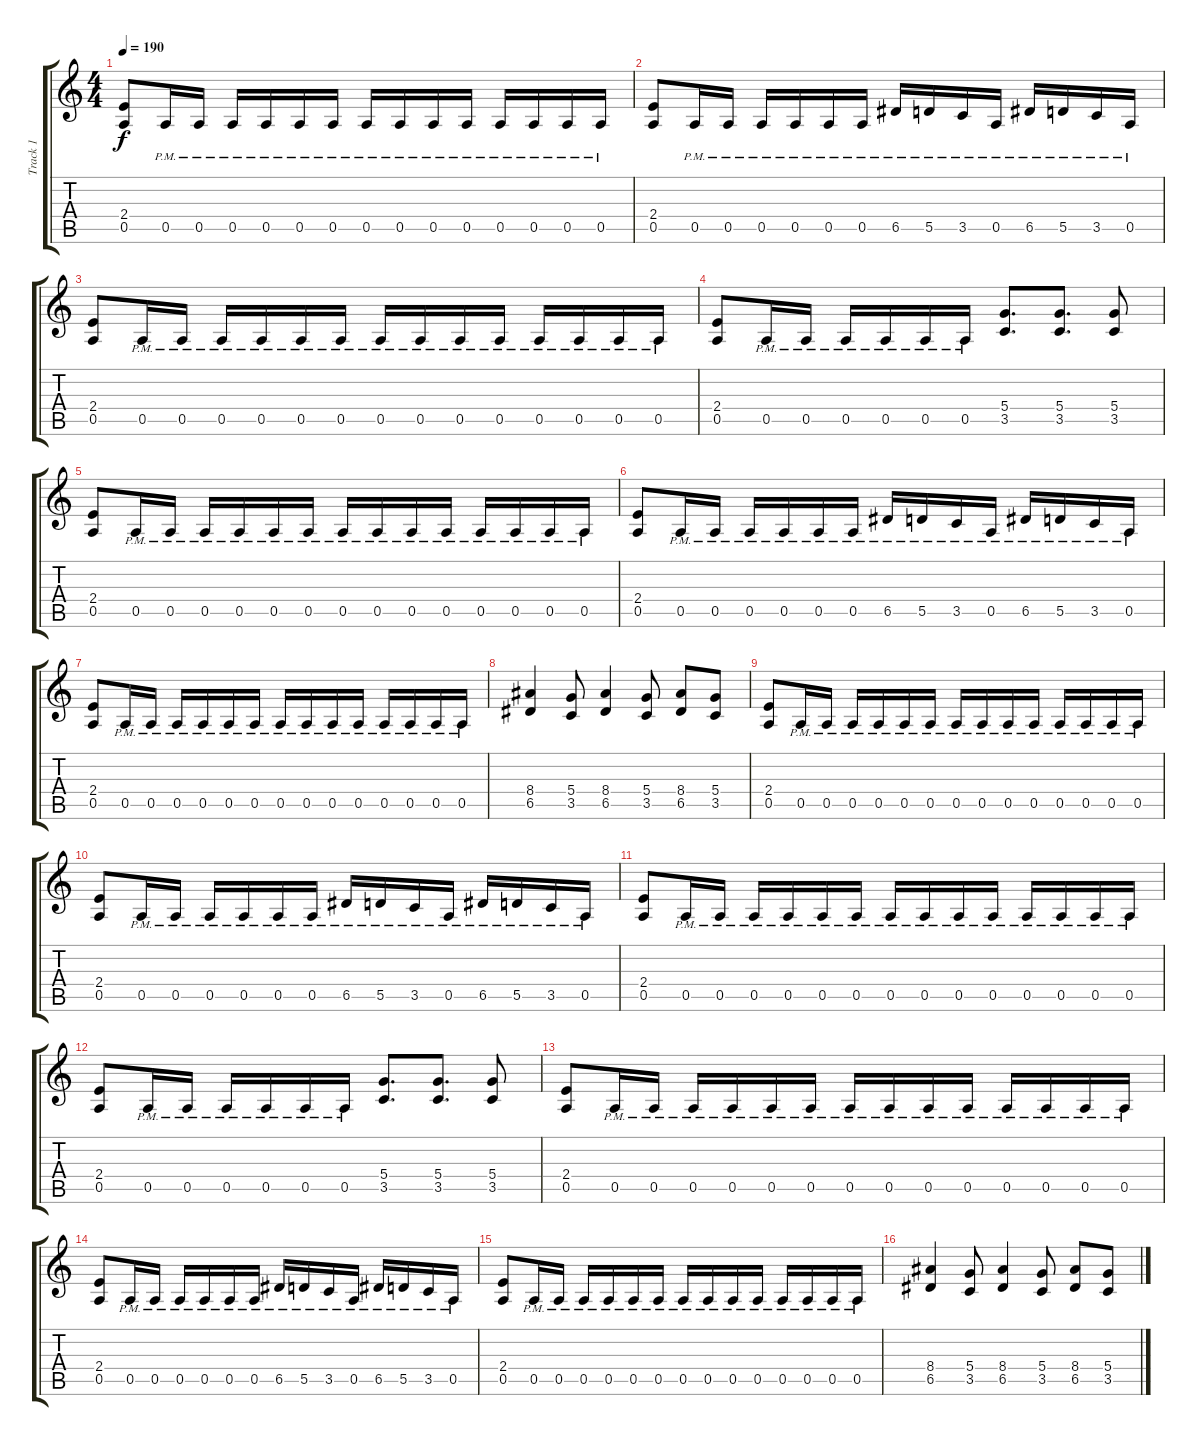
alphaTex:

\track ("Track 1" "Track 1") {instrument distortionguitar}
\staff {score tabs}
\tuning (E4 B3 G3 D3 A2 E2) {hide}
\ts (4 4)
\tempo 190
\clef g2
\ks c
(2.4 0.5).8{dy f} 0.5{pm}.16 0.5{pm}.16 0.5{pm}.16 0.5{pm}.16 0.5{pm}.16 0.5{pm}.16 0.5{pm}.16 0.5{pm}.16 0.5{pm}.16 0.5{pm}.16 0.5{pm}.16 0.5{pm}.16 0.5{pm}.16 0.5{pm}.16 |
(2.4 0.5).8 0.5{pm}.16 0.5{pm}.16 0.5{pm}.16 0.5{pm}.16 0.5{pm}.16 0.5{pm}.16 6.5{pm}.16 5.5{pm}.16 3.5{pm}.16 0.5{pm}.16 6.5{pm}.16 5.5{pm}.16 3.5{pm}.16 0.5{pm}.16 |
(2.4 0.5).8 0.5{pm}.16 0.5{pm}.16 0.5{pm}.16 0.5{pm}.16 0.5{pm}.16 0.5{pm}.16 0.5{pm}.16 0.5{pm}.16 0.5{pm}.16 0.5{pm}.16 0.5{pm}.16 0.5{pm}.16 0.5{pm}.16 0.5{pm}.16 |
(2.4 0.5).8 0.5{pm}.16 0.5{pm}.16 0.5{pm}.16 0.5{pm}.16 0.5{pm}.16 0.5{pm}.16 (5.4 3.5).8{d} (5.4 3.5).8{d} (5.4 3.5).8 |
(2.4 0.5).8 0.5{pm}.16 0.5{pm}.16 0.5{pm}.16 0.5{pm}.16 0.5{pm}.16 0.5{pm}.16 0.5{pm}.16 0.5{pm}.16 0.5{pm}.16 0.5{pm}.16 0.5{pm}.16 0.5{pm}.16 0.5{pm}.16 0.5{pm}.16 |
(2.4 0.5).8 0.5{pm}.16 0.5{pm}.16 0.5{pm}.16 0.5{pm}.16 0.5{pm}.16 0.5{pm}.16 6.5{pm}.16 5.5{pm}.16 3.5{pm}.16 0.5{pm}.16 6.5{pm}.16 5.5{pm}.16 3.5{pm}.16 0.5{pm}.16 |
(2.4 0.5).8 0.5{pm}.16 0.5{pm}.16 0.5{pm}.16 0.5{pm}.16 0.5{pm}.16 0.5{pm}.16 0.5{pm}.16 0.5{pm}.16 0.5{pm}.16 0.5{pm}.16 0.5{pm}.16 0.5{pm}.16 0.5{pm}.16 0.5{pm}.16 |
(8.4 6.5).4 (5.4 3.5).8 (8.4 6.5).4 (5.4 3.5).8 (8.4 6.5).8 (5.4 3.5).8 |
(2.4 0.5).8 0.5{pm}.16 0.5{pm}.16 0.5{pm}.16 0.5{pm}.16 0.5{pm}.16 0.5{pm}.16 0.5{pm}.16 0.5{pm}.16 0.5{pm}.16 0.5{pm}.16 0.5{pm}.16 0.5{pm}.16 0.5{pm}.16 0.5{pm}.16 |
(2.4 0.5).8 0.5{pm}.16 0.5{pm}.16 0.5{pm}.16 0.5{pm}.16 0.5{pm}.16 0.5{pm}.16 6.5{pm}.16 5.5{pm}.16 3.5{pm}.16 0.5{pm}.16 6.5{pm}.16 5.5{pm}.16 3.5{pm}.16 0.5{pm}.16 |
(2.4 0.5).8 0.5{pm}.16 0.5{pm}.16 0.5{pm}.16 0.5{pm}.16 0.5{pm}.16 0.5{pm}.16 0.5{pm}.16 0.5{pm}.16 0.5{pm}.16 0.5{pm}.16 0.5{pm}.16 0.5{pm}.16 0.5{pm}.16 0.5{pm}.16 |
(2.4 0.5).8 0.5{pm}.16 0.5{pm}.16 0.5{pm}.16 0.5{pm}.16 0.5{pm}.16 0.5{pm}.16 (5.4 3.5).8{d} (5.4 3.5).8{d} (5.4 3.5).8 |
(2.4 0.5).8 0.5{pm}.16 0.5{pm}.16 0.5{pm}.16 0.5{pm}.16 0.5{pm}.16 0.5{pm}.16 0.5{pm}.16 0.5{pm}.16 0.5{pm}.16 0.5{pm}.16 0.5{pm}.16 0.5{pm}.16 0.5{pm}.16 0.5{pm}.16 |
(2.4 0.5).8 0.5{pm}.16 0.5{pm}.16 0.5{pm}.16 0.5{pm}.16 0.5{pm}.16 0.5{pm}.16 6.5{pm}.16 5.5{pm}.16 3.5{pm}.16 0.5{pm}.16 6.5{pm}.16 5.5{pm}.16 3.5{pm}.16 0.5{pm}.16 |
(2.4 0.5).8 0.5{pm}.16 0.5{pm}.16 0.5{pm}.16 0.5{pm}.16 0.5{pm}.16 0.5{pm}.16 0.5{pm}.16 0.5{pm}.16 0.5{pm}.16 0.5{pm}.16 0.5{pm}.16 0.5{pm}.16 0.5{pm}.16 0.5{pm}.16 |
(8.4 6.5).4 (5.4 3.5).8 (8.4 6.5).4 (5.4 3.5).8 (8.4 6.5).8 (5.4 3.5).8
